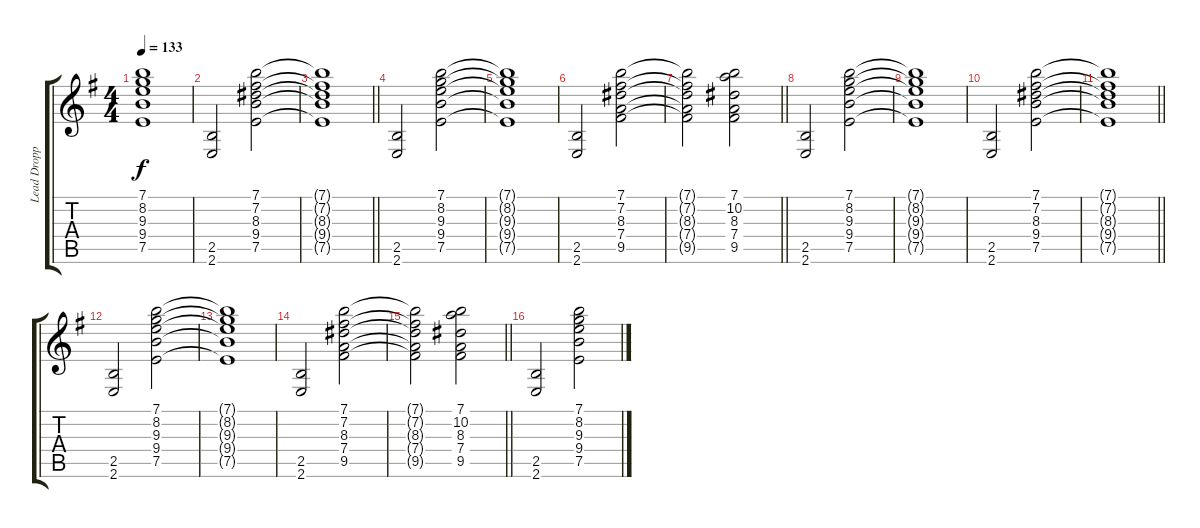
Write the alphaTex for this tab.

\track ("Lead Dropped D " "Lead Dropp") {instrument distortionguitar}
\staff {score tabs}
\tuning (E4 B3 G3 D3 A2 D2) {hide}
\ts (4 4)
\tempo 133
\clef g2
\ks eminor
(7.1{t} 8.2{t} 9.3{t} 9.4{t} 7.5{t}).1{dy f} |
(2.5 2.6).2 (7.1 7.2 8.3 9.4 7.5).2 |
\barLineRight lightlight
(7.1{t} 7.2{t} 8.3{t} 9.4{t} 7.5{t}).1 |
(2.5 2.6).2 (7.1 8.2 9.3 9.4 7.5).2 |
(7.1{t} 8.2{t} 9.3{t} 9.4{t} 7.5{t}).1 |
(2.5 2.6).2 (7.1 7.2 8.3 7.4 9.5).2 |
\barLineRight lightlight
(7.1{t} 7.2{t} 8.3{t} 7.4{t} 9.5{t}).2 (7.1 10.2 8.3 7.4 9.5).2 |
(2.5 2.6).2 (7.1 8.2 9.3 9.4 7.5).2 |
(7.1{t} 8.2{t} 9.3{t} 9.4{t} 7.5{t}).1 |
(2.5 2.6).2 (7.1 7.2 8.3 9.4 7.5).2 |
\barLineRight lightlight
(7.1{t} 7.2{t} 8.3{t} 9.4{t} 7.5{t}).1 |
(2.5 2.6).2 (7.1 8.2 9.3 9.4 7.5).2 |
(7.1{t} 8.2{t} 9.3{t} 9.4{t} 7.5{t}).1 |
(2.5 2.6).2 (7.1 7.2 8.3 7.4 9.5).2 |
\barLineRight lightlight
(7.1{t} 7.2{t} 8.3{t} 7.4{t} 9.5{t}).2 (7.1 10.2 8.3 7.4 9.5).2 |
\section ("" "")
(2.5 2.6).2{instrument distortionguitar} (7.1 8.2 9.3 9.4 7.5).2
